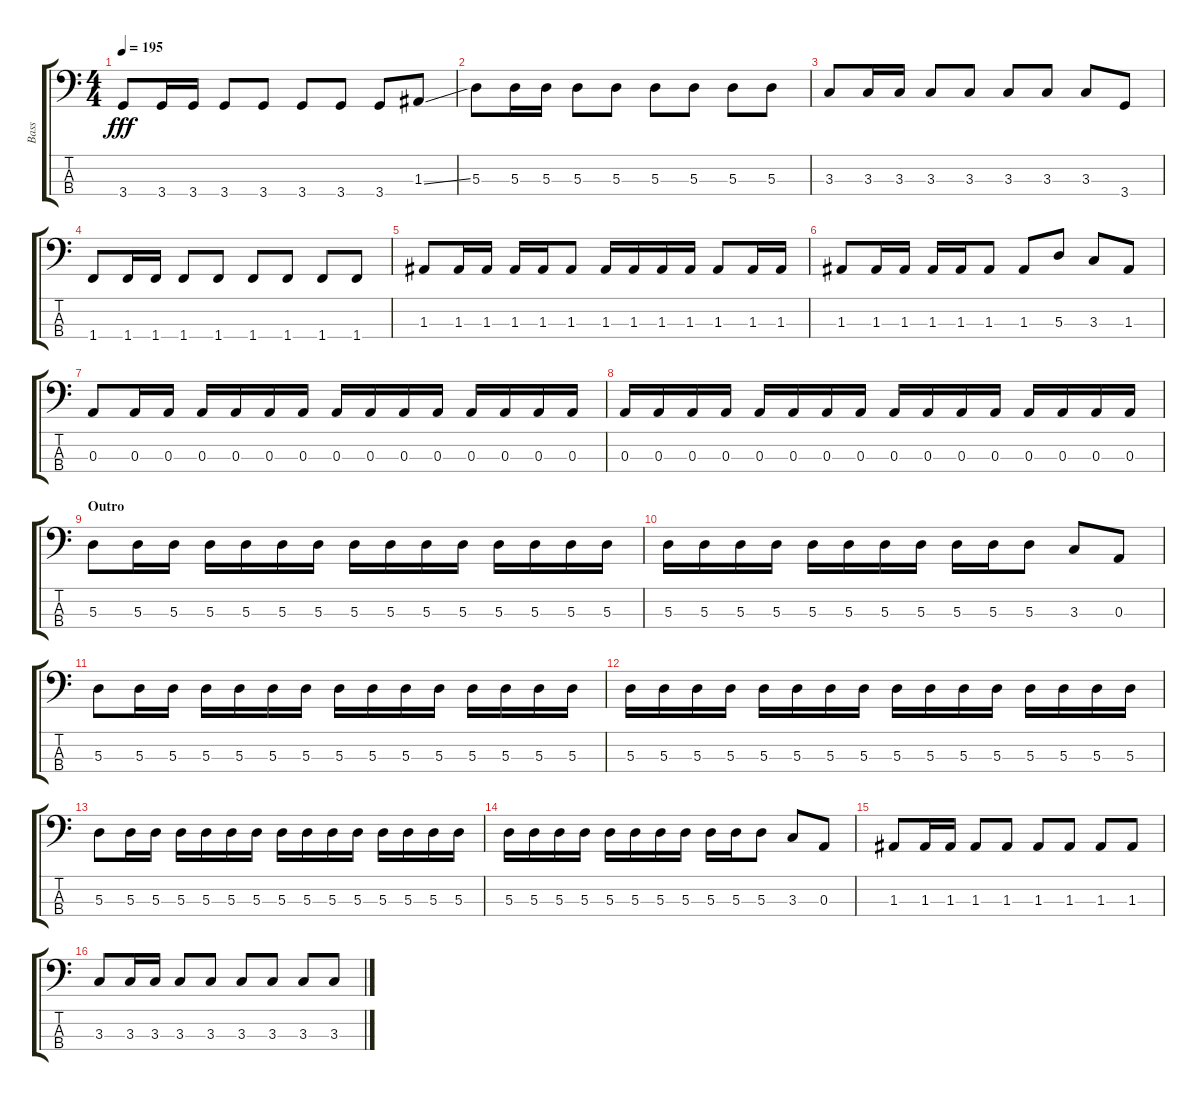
\track ("Bass" "Bass") {instrument electricbassfinger}
\staff {score tabs}
\tuning (G2 D2 A1 E1) {hide}
\ts (4 4)
\tempo 195
\clef f4
\ks c
3.4.8{dy fff} 3.4.16 3.4.16 3.4.8 3.4.8 3.4.8 3.4.8 3.4.8 1.3{ss}.8 |
5.3.8 5.3.16 5.3.16 5.3.8 5.3.8 5.3.8 5.3.8 5.3.8 5.3.8 |
3.3.8 3.3.16 3.3.16 3.3.8 3.3.8 3.3.8 3.3.8 3.3.8 3.4.8 |
1.4.8 1.4.16 1.4.16 1.4.8 1.4.8 1.4.8 1.4.8 1.4.8 1.4.8 |
1.3.8 1.3.16 1.3.16 1.3.16 1.3.16 1.3.8 1.3.16 1.3.16 1.3.16 1.3.16 1.3.8 1.3.16 1.3.16 |
1.3.8 1.3.16 1.3.16 1.3.16 1.3.16 1.3.8 1.3.8 5.3.8 3.3.8 1.3.8 |
0.3.8 0.3.16 0.3.16 0.3.16 0.3.16 0.3.16 0.3.16 0.3.16 0.3.16 0.3.16 0.3.16 0.3.16 0.3.16 0.3.16 0.3.16 |
0.3.16 0.3.16 0.3.16 0.3.16 0.3.16 0.3.16 0.3.16 0.3.16 0.3.16 0.3.16 0.3.16 0.3.16 0.3.16 0.3.16 0.3.16 0.3.16 |
\section ("" "Outro")
5.3.8 5.3.16 5.3.16 5.3.16 5.3.16 5.3.16 5.3.16 5.3.16 5.3.16 5.3.16 5.3.16 5.3.16 5.3.16 5.3.16 5.3.16 |
5.3.16 5.3.16 5.3.16 5.3.16 5.3.16 5.3.16 5.3.16 5.3.16 5.3.16 5.3.16 5.3.8 3.3.8 0.3.8 |
5.3.8 5.3.16 5.3.16 5.3.16 5.3.16 5.3.16 5.3.16 5.3.16 5.3.16 5.3.16 5.3.16 5.3.16 5.3.16 5.3.16 5.3.16 |
5.3.16 5.3.16 5.3.16 5.3.16 5.3.16 5.3.16 5.3.16 5.3.16 5.3.16 5.3.16 5.3.16 5.3.16 5.3.16 5.3.16 5.3.16 5.3.16 |
5.3.8 5.3.16 5.3.16 5.3.16 5.3.16 5.3.16 5.3.16 5.3.16 5.3.16 5.3.16 5.3.16 5.3.16 5.3.16 5.3.16 5.3.16 |
5.3.16 5.3.16 5.3.16 5.3.16 5.3.16 5.3.16 5.3.16 5.3.16 5.3.16 5.3.16 5.3.8 3.3.8 0.3.8 |
1.3.8 1.3.16 1.3.16 1.3.8 1.3.8 1.3.8 1.3.8 1.3.8 1.3.8 |
3.3.8 3.3.16 3.3.16 3.3.8 3.3.8 3.3.8 3.3.8 3.3.8 3.3.8
